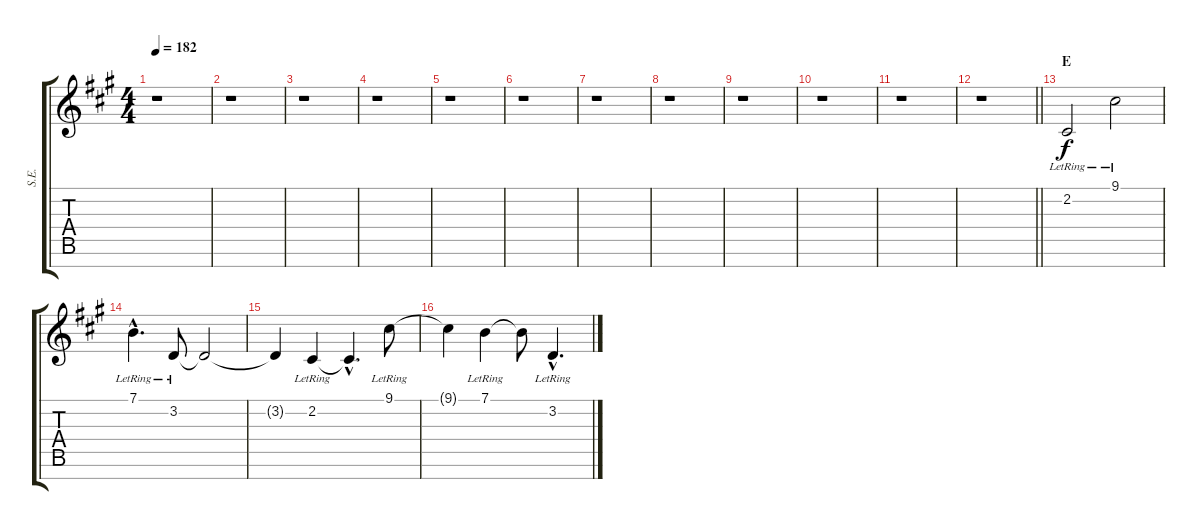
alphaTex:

\track ("S.E." "S.E.") {instrument harpsichord}
\staff {score tabs}
\tuning (E4 B3 G3 D3 A2 E2 B1) {hide}
\ts (4 4)
\tempo 182
\clef g2
\ks a
r.1{dy f} |
r.1 |
r.1 |
r.1 |
r.1 |
r.1 |
r.1 |
r.1 |
r.1 |
r.1 |
r.1 |
\barLineRight lightlight
r.1 |
\section ("" "E")
2.2{lr}.2{volume 16} 9.1{lr}.2 |
7.1{hac lr}.4{d} 3.2{lr}.8 3.2{t}.2 |
3.2{t}.4 2.2{lr}.4 2.2{hac t}.4{d} 9.1{lr}.8 |
9.1{t}.4 7.1{lr}.4 7.1{t}.8 3.2{hac lr}.4{d}
